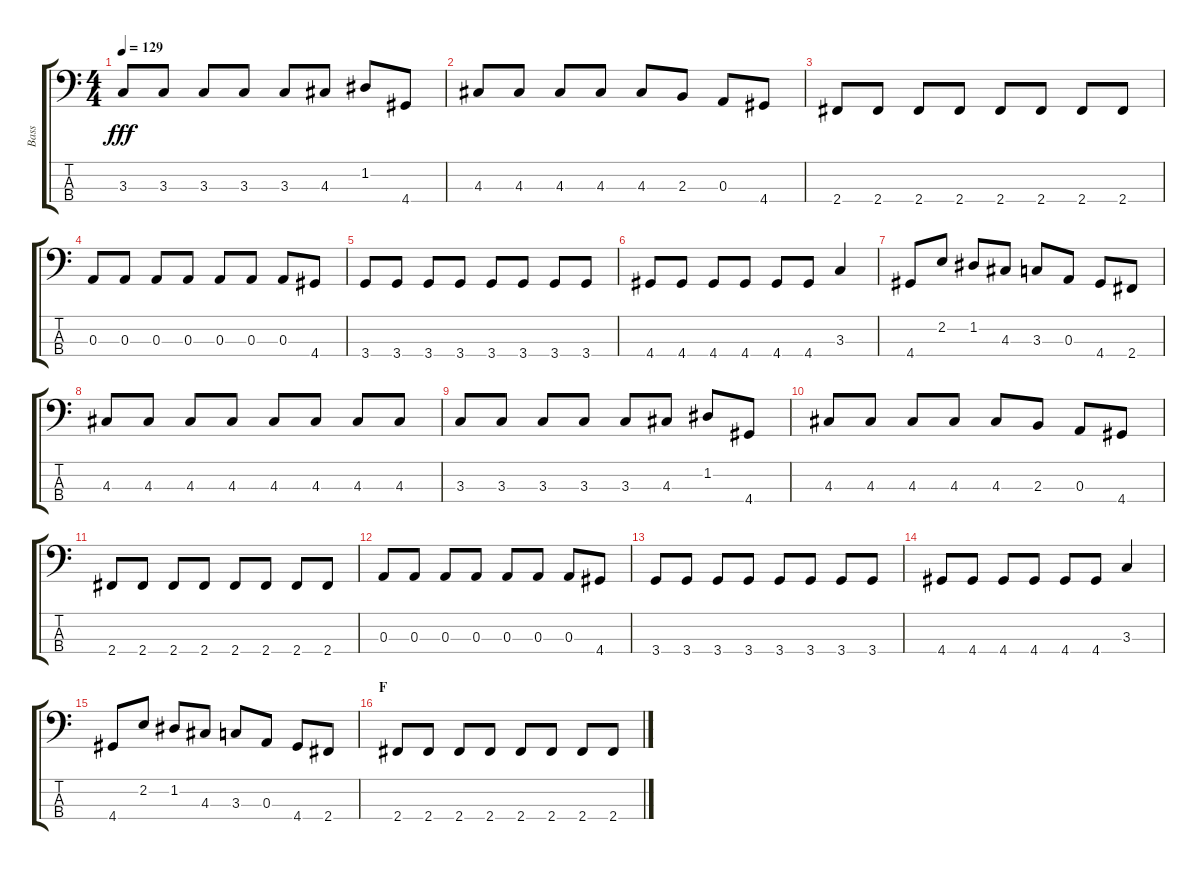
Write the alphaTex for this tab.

\track ("Bass" "Bass") {instrument electricbassfinger}
\staff {score tabs}
\tuning (G2 D2 A1 E1) {hide}
\ts (4 4)
\tempo 129
\clef f4
\ks c
3.3.8{dy fff} 3.3.8 3.3.8 3.3.8 3.3.8 4.3.8 1.2.8 4.4.8 |
4.3.8 4.3.8 4.3.8 4.3.8 4.3.8 2.3.8 0.3.8 4.4.8 |
2.4.8 2.4.8 2.4.8 2.4.8 2.4.8 2.4.8 2.4.8 2.4.8 |
0.3.8 0.3.8 0.3.8 0.3.8 0.3.8 0.3.8 0.3.8 4.4.8 |
3.4.8 3.4.8 3.4.8 3.4.8 3.4.8 3.4.8 3.4.8 3.4.8 |
4.4.8 4.4.8 4.4.8 4.4.8 4.4.8 4.4.8 3.3.4 |
4.4.8 2.2.8 1.2.8 4.3.8 3.3.8 0.3.8 4.4.8 2.4.8 |
4.3.8 4.3.8 4.3.8 4.3.8 4.3.8 4.3.8 4.3.8 4.3.8 |
3.3.8 3.3.8 3.3.8 3.3.8 3.3.8 4.3.8 1.2.8 4.4.8 |
4.3.8 4.3.8 4.3.8 4.3.8 4.3.8 2.3.8 0.3.8 4.4.8 |
2.4.8 2.4.8 2.4.8 2.4.8 2.4.8 2.4.8 2.4.8 2.4.8 |
0.3.8 0.3.8 0.3.8 0.3.8 0.3.8 0.3.8 0.3.8 4.4.8 |
3.4.8 3.4.8 3.4.8 3.4.8 3.4.8 3.4.8 3.4.8 3.4.8 |
4.4.8 4.4.8 4.4.8 4.4.8 4.4.8 4.4.8 3.3.4 |
4.4.8 2.2.8 1.2.8 4.3.8 3.3.8 0.3.8 4.4.8 2.4.8 |
\section ("" "F")
2.4.8 2.4.8 2.4.8 2.4.8 2.4.8 2.4.8 2.4.8 2.4.8
